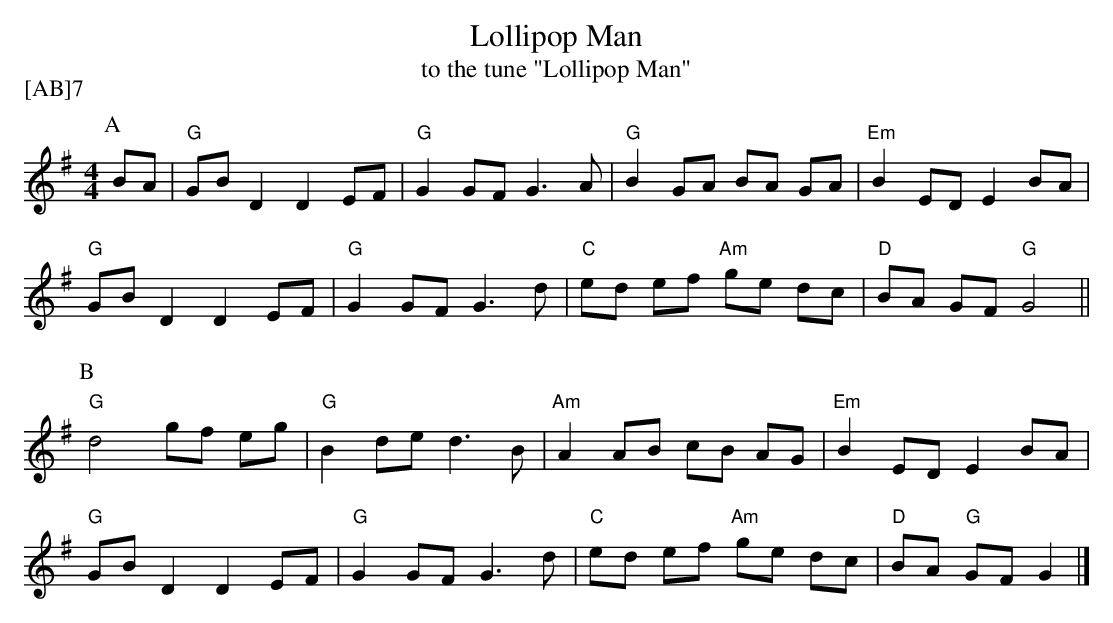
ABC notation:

X:1
T:Lollipop Man
T:to the tune "Lollipop Man"
M:4/4
L:1/8
P:[AB]7
K:G
P:A
BA|"G"GB D2 D2 EF|"G"G2 GF G2>A2|"G"B2 GA BA GA|"Em"B2 ED E2 BA|
"G"GB D2 D2 EF|"G"G2 GF G2>d2|"C"ed ef "Am"ge dc|"D"BA GF "G"G4||
P:B
"G"d4 gf eg|"G"B2 de d2>B2|"Am"A2 AB cB AG|"Em"B2 ED E2 BA|
"G"GB D2 D2 EF|"G"G2 GF G2>d2|"C"ed ef "Am"ge dc|"D"BA "G"GF G2|]
